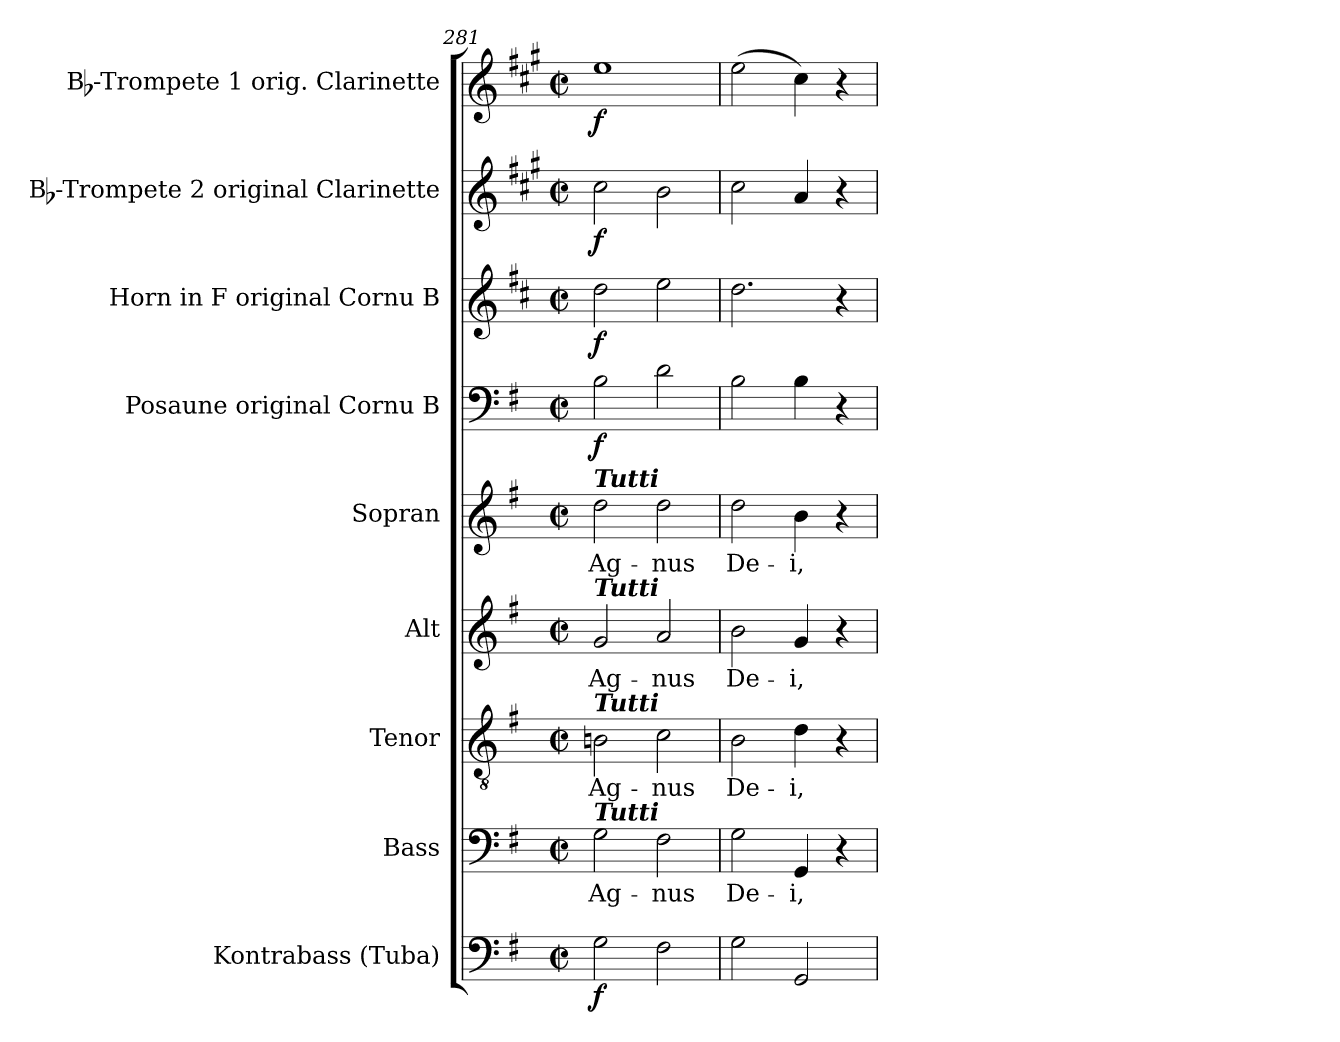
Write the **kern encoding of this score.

**kern	**dynam	**kern	**text	**kern	**text	**kern	**text	**kern	**text	**kern	**dynam	**kern	**dynam	**kern	**dynam	**kern	**dynam
*part9	*part9	*part8	*part8	*part7	*part7	*part6	*part6	*part5	*part5	*part4	*part4	*part3	*part3	*part2	*part2	*part1	*part1
*staff9	*staff9	*staff8	*staff8	*staff7	*staff7	*staff6	*staff6	*staff5	*staff5	*staff4	*staff4	*staff3	*staff3	*staff2	*staff2	*staff1	*staff1
*I"Kontrabass (Tuba)	*	*I"Bass	*	*I"Tenor	*	*I"Alt	*	*I"Sopran	*	*I"Posaune original Cornu B	*	*I"Horn in F original Cornu B	*	*I"Bb-Trompete 2 original Clarinette	*	*I"Bb-Trompete 1 orig. Clarinette	*
*I'Kb.	*	*I'B.	*	*I'T.	*	*I'A.	*	*I'S.	*	*I'Pos.	*	*I'Hrn.	*	*I'Bb Trp. 2	*	*I'Bb Trp. 1	*
!!LO:PB:g=z
*clefF4	*	*clefF4	*	*clefGv2	*	*clefG2	*	*clefG2	*	*clefF4	*	*clefG2	*	*clefG2	*	*clefG2	*
*ITrd7c12	*	*	*	*	*	*	*	*	*	*	*	*ITrd4c7	*	*ITrd1c2	*	*ITrd1c2	*
*k[f#]	*	*k[f#]	*	*k[f#]	*	*k[f#]	*	*k[f#]	*	*k[f#]	*	*k[f#]	*	*k[f#]	*	*k[f#]	*
*G:	*	*G:	*	*G:	*	*G:	*	*G:	*	*G:	*	*G:	*	*G:	*	*G:	*
*M2/2	*	*M2/2	*	*M2/2	*	*M2/2	*	*M2/2	*	*M2/2	*	*M2/2	*	*M2/2	*	*M2/2	*
*met(c|)	*	*met(c|)	*	*met(c|)	*	*met(c|)	*	*met(c|)	*	*met(c|)	*	*met(c|)	*	*met(c|)	*	*met(c|)	*
=281	=281	=281	=281	=281	=281	=281	=281	=281	=281	=281	=281	=281	=281	=281	=281	=281	=281
!	!	!	!	!	!	!	!	!LO:TX:a:Bi:t=Tutti	!	!	!	!	!	!	!	!	!
!	!	!	!	!	!	!LO:TX:a:Bi:t=Tutti	!	!	!	!	!	!	!	!	!	!	!
!	!	!	!	!LO:TX:a:Bi:t=Tutti	!	!	!	!	!	!	!	!	!	!	!	!	!
!	!	!LO:TX:a:Bi:t=Tutti	!	!	!	!	!	!	!	!	!	!	!	!	!	!	!
!	!LO:DY:b	!	!LO:LY:b	!	!LO:LY:b	!	!LO:LY:b	!	!LO:LY:b	!	!LO:DY:b	!	!LO:DY:b	!	!LO:DY:b	!	!LO:DY:b
2GG\	f	2G\	Ag-	2Bn\	Ag-	2g/	Ag-	2dd\	Ag-	2B\	f	2g\	f	2b\	f	1dd	f
!	!	!	!LO:LY:b	!	!LO:LY:b	!	!LO:LY:b	!	!LO:LY:b	!	!	!	!	!	!	!	!
2FF#\	.	2F#\	-nus	2c\	-nus	2a/	-nus	2dd\	-nus	2d\	.	2a\	.	2a\	.	.	.
=282	=282	=282	=282	=282	=282	=282	=282	=282	=282	=282	=282	=282	=282	=282	=282	=282	=282
!	!	!	!LO:LY:b	!	!LO:LY:b	!	!LO:LY:b	!	!LO:LY:b	!	!	!	!	!	!	!	!
2GG\	.	2G\	De-	2B\	De-	2b\	De-	2dd\	De-	2B\	.	2.g\	.	2b\	.	(>2dd\	.
!	!	!	!LO:LY:b	!	!LO:LY:b	!	!LO:LY:b	!	!LO:LY:b	!	!	!	!	!	!	!	!
2GGG/	.	4GG/	-i,	4d\	-i,	4g/	-i,	4b\	-i,	4B\	.	.	.	4g/	.	4b\)	.
.	.	4r	.	4r	.	4r	.	4r	.	4r	.	4r	.	4r	.	4r	.
=	=	=	=	=	=	=	=	=	=	=	=	=	=	=	=	=	=
*-	*-	*-	*-	*-	*-	*-	*-	*-	*-	*-	*-	*-	*-	*-	*-	*-	*-
